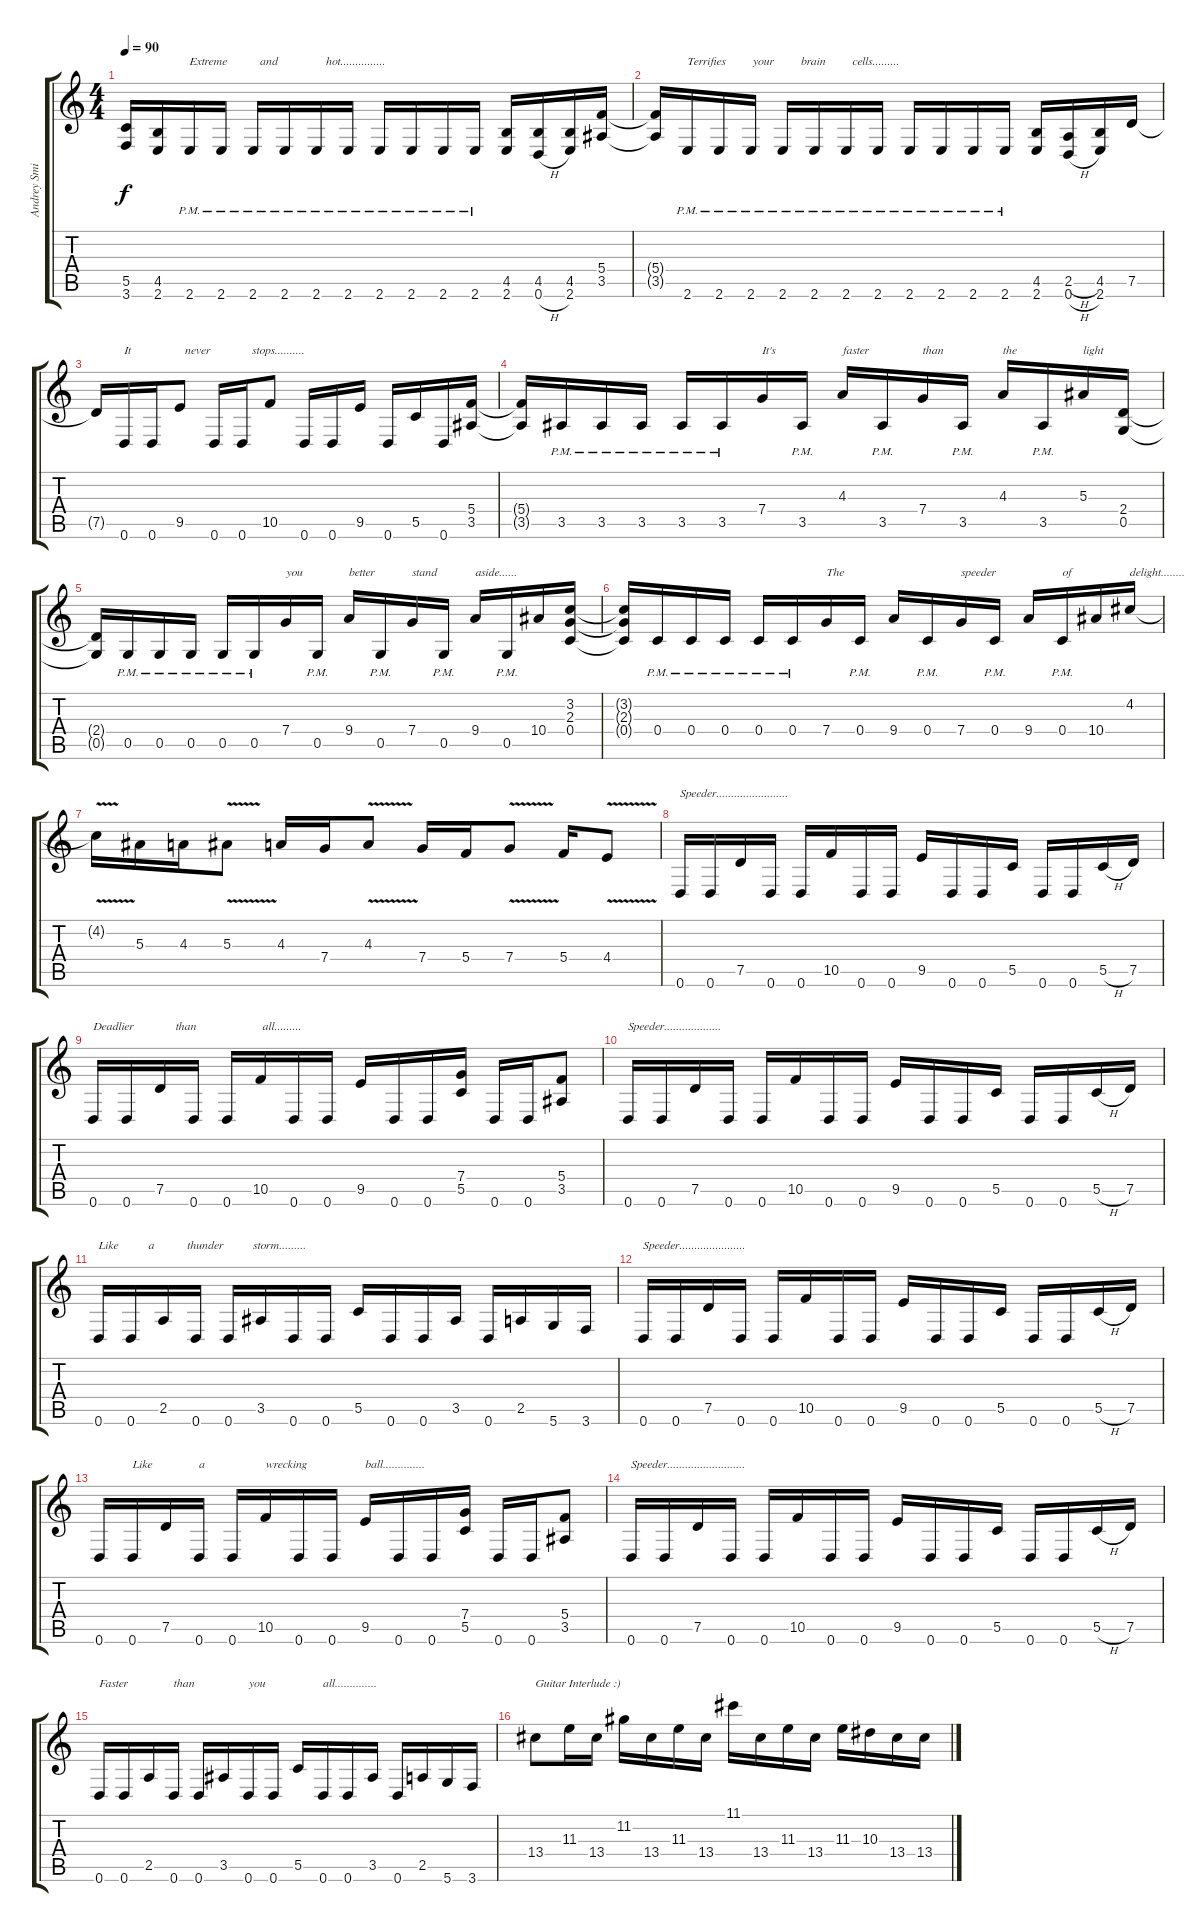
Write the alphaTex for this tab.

\track ("Andrey Smirnov" "Andrey Smi") {instrument distortionguitar}
\staff {score tabs}
\tuning (D4 A3 F3 C3 G2 D2) {hide}
\ts (4 4)
\tempo 90
\clef g2
\ks c
(5.5{t} 3.6{t}).16{dy f} (4.5 2.6).16 2.6{pm}.16{txt "Extreme           and                hot..............."} 2.6{pm}.16 2.6{pm}.16 2.6{pm}.16 2.6{pm}.16 2.6{pm}.16 2.6{pm}.16 2.6{pm}.16 2.6{pm}.16 2.6{pm}.16 (4.5 2.6).16 (4.5 0.6{h}).16 (4.5 2.6).16 (5.4 3.5).16 |
(5.4{t} 3.5{t}).16 2.6{pm}.16{txt "Terrifies         your         brain         cells........."} 2.6{pm}.16 2.6{pm}.16 2.6{pm}.16 2.6{pm}.16 2.6{pm}.16 2.6{pm}.16 2.6{pm}.16 2.6{pm}.16 2.6{pm}.16 2.6{pm}.16 (4.5 2.6).16 (2.5{h} 0.6{h}).16 (4.5 2.6).16 7.5.16 |
7.5{t}.16 0.6.16{txt "It                  never              stops.........."} 0.6.16 9.5.8 0.6.16 0.6.16 10.5.8 0.6.16 0.6.16 9.5.16 0.6.16 5.5.16 0.6.16 (5.4 3.5).16 |
(5.4{t} 3.5{t}).16 3.5{pm}.16 3.5{pm}.16 3.5{pm}.16 3.5{pm}.16 3.5{pm}.16 7.4.16{txt "It's"} 3.5{pm}.16 4.3.16{txt "faster"} 3.5{pm}.16 7.4.16{txt "than"} 3.5{pm}.16 4.3.16{txt "the"} 3.5{pm}.16 5.3.16{txt "light"} (2.4 0.5).16 |
(2.4{t} 0.5{t}).16 0.5{pm}.16 0.5{pm}.16 0.5{pm}.16 0.5{pm}.16 0.5{pm}.16 7.4.16{txt "you"} 0.5{pm}.16 9.4.16{txt "better"} 0.5{pm}.16 7.4.16{txt "stand"} 0.5{pm}.16 9.4.16{txt "aside......"} 0.5{pm}.16 10.4.16 (3.2 2.3 0.4).16 |
(3.2{t} 2.3{t} 0.4{t}).16 0.4{pm}.16 0.4{pm}.16 0.4{pm}.16 0.4{pm}.16 0.4{pm}.16 7.4.16{txt "The"} 0.4{pm}.16 9.4.16 0.4{pm}.16 7.4.16{txt "speeder"} 0.4{pm}.16 9.4.16 0.4{pm}.16{txt "of"} 10.4.16 4.2.16{txt "delight........"} |
4.2{v t}.16 5.3.16 4.3.16 5.3{v}.8 4.3.16 7.4.16 4.3{v}.8 7.4.16 5.4.16 7.4{v}.8 5.4.16 4.4{v}.8 |
0.6.16{txt "Speeder........................"} 0.6.16 7.5.16 0.6.16 0.6.16 10.5.16 0.6.16 0.6.16 9.5.16 0.6.16 0.6.16 5.5.16 0.6.16 0.6.16 5.5{h}.16 7.5.16 |
0.6.16{txt "Deadlier              than                      all........."} 0.6.16 7.5.16 0.6.16 0.6.16 10.5.16 0.6.16 0.6.16 9.5.16 0.6.16 0.6.16 (7.4 5.5).16 0.6.16 0.6.16 (5.4 3.5).8 |
0.6.16{txt "Speeder..................."} 0.6.16 7.5.16 0.6.16 0.6.16 10.5.16 0.6.16 0.6.16 9.5.16 0.6.16 0.6.16 5.5.16 0.6.16 0.6.16 5.5{h}.16 7.5.16 |
0.6.16{txt "Like          a           thunder          storm........."} 0.6.16 2.5.16 0.6.16 0.6.16 3.5.16 0.6.16 0.6.16 5.5.16 0.6.16 0.6.16 3.5.16 0.6.16 2.5.16 5.6.16 3.6.16 |
0.6.16{txt "Speeder......................"} 0.6.16 7.5.16 0.6.16 0.6.16 10.5.16 0.6.16 0.6.16 9.5.16 0.6.16 0.6.16 5.5.16 0.6.16 0.6.16 5.5{h}.16 7.5.16 |
0.6.16 0.6.16{txt "Like"} 7.5.16 0.6.16{txt "a"} 0.6.16 10.5.16{txt "wrecking"} 0.6.16 0.6.16 9.5.16{txt "ball.............."} 0.6.16 0.6.16 (7.4 5.5).16 0.6.16 0.6.16 (5.4 3.5).8 |
0.6.16{txt "Speeder.........................."} 0.6.16 7.5.16 0.6.16 0.6.16 10.5.16 0.6.16 0.6.16 9.5.16 0.6.16 0.6.16 5.5.16 0.6.16 0.6.16 5.5{h}.16 7.5.16 |
0.6.16{txt "Faster"} 0.6.16 2.5.16 0.6.16{txt "than"} 0.6.16 3.5.16 0.6.16{txt "you"} 0.6.16 5.5.16 0.6.16{txt "all.............."} 0.6.16 3.5.16 0.6.16 2.5.16 5.6.16 3.6.16 |
13.4.8{txt "Guitar Interlude :)"} 11.3.16 13.4.16 11.2.16 13.4.16 11.3.16 13.4.16 11.1.16 13.4.16 11.3.16 13.4.16 11.3.16 10.3.16 13.4.16 13.4.16
